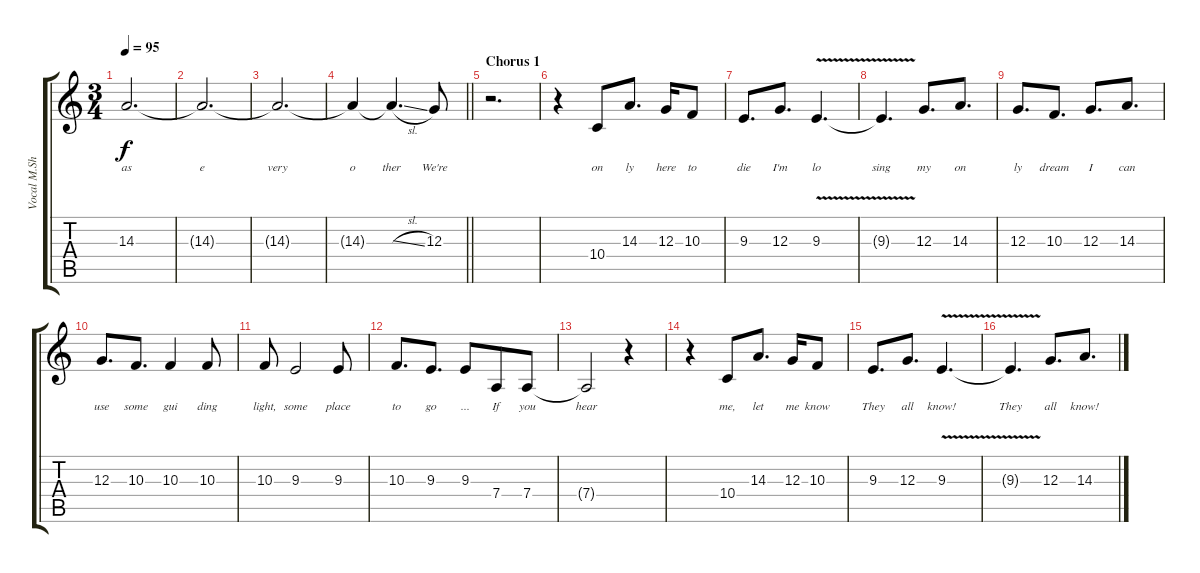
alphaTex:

\track ("Vocal M.Shadows" "Vocal M.Sh") {instrument oboe}
\staff {score tabs}
\tuning (E4 B3 G3 D3 A2 D2) {hide}
\ts (3 4)
\tempo 95
\clef g2
\ks c
14.3.2{d lyrics (0 "as") lyrics (1 "") lyrics (2 "") lyrics (3 "") lyrics (4 "") dy f} |
14.3{t}.2{d lyrics (0 "e") lyrics (1 "") lyrics (2 "") lyrics (3 "") lyrics (4 "")} |
14.3{t}.2{d lyrics (0 "very") lyrics (1 "") lyrics (2 "") lyrics (3 "") lyrics (4 "")} |
\barLineRight lightlight
14.3{t}.4{lyrics (0 "o") lyrics (1 "") lyrics (2 "") lyrics (3 "") lyrics (4 "")} 14.3{sl t}.4{d lyrics (0 "ther") lyrics (1 "") lyrics (2 "") lyrics (3 "") lyrics (4 "")} 12.3.8{lyrics (0 "We're") lyrics (1 "") lyrics (2 "") lyrics (3 "") lyrics (4 "")} |
\section ("" "Chorus 1")
r.2{d} |
r.4 10.4.8{lyrics (0 "on") lyrics (1 "") lyrics (2 "") lyrics (3 "") lyrics (4 "")} 14.3.8{d lyrics (0 "ly") lyrics (1 "") lyrics (2 "") lyrics (3 "") lyrics (4 "")} 12.3.16{lyrics (0 "here") lyrics (1 "") lyrics (2 "") lyrics (3 "") lyrics (4 "")} 10.3.8{lyrics (0 "to") lyrics (1 "") lyrics (2 "") lyrics (3 "") lyrics (4 "")} |
9.3.8{d lyrics (0 "die") lyrics (1 "") lyrics (2 "") lyrics (3 "") lyrics (4 "")} 12.3.8{d lyrics (0 "I'm") lyrics (1 "") lyrics (2 "") lyrics (3 "") lyrics (4 "")} 9.3{v}.4{d lyrics (0 "lo") lyrics (1 "") lyrics (2 "") lyrics (3 "") lyrics (4 "")} |
9.3{t}.4{d lyrics (0 "sing") lyrics (1 "") lyrics (2 "") lyrics (3 "") lyrics (4 "")} 12.3.8{d lyrics (0 "my") lyrics (1 "") lyrics (2 "") lyrics (3 "") lyrics (4 "") beam merge} 14.3.8{d lyrics (0 "on") lyrics (1 "") lyrics (2 "") lyrics (3 "") lyrics (4 "")} |
12.3.8{d lyrics (0 "ly") lyrics (1 "") lyrics (2 "") lyrics (3 "") lyrics (4 "")} 10.3.8{d lyrics (0 "dream") lyrics (1 "") lyrics (2 "") lyrics (3 "") lyrics (4 "")} 12.3.8{d lyrics (0 "I") lyrics (1 "") lyrics (2 "") lyrics (3 "") lyrics (4 "") beam merge} 14.3.8{d lyrics (0 "can") lyrics (1 "") lyrics (2 "") lyrics (3 "") lyrics (4 "")} |
12.3.8{d lyrics (0 "use") lyrics (1 "") lyrics (2 "") lyrics (3 "") lyrics (4 "")} 10.3.8{d lyrics (0 "some") lyrics (1 "") lyrics (2 "") lyrics (3 "") lyrics (4 "")} 10.3.4{lyrics (0 "gui") lyrics (1 "") lyrics (2 "") lyrics (3 "") lyrics (4 "")} 10.3.8{lyrics (0 "ding") lyrics (1 "") lyrics (2 "") lyrics (3 "") lyrics (4 "")} |
10.3.8{lyrics (0 "light,") lyrics (1 "") lyrics (2 "") lyrics (3 "") lyrics (4 "")} 9.3.2{lyrics (0 "some") lyrics (1 "") lyrics (2 "") lyrics (3 "") lyrics (4 "")} 9.3.8{lyrics (0 "place") lyrics (1 "") lyrics (2 "") lyrics (3 "") lyrics (4 "")} |
10.3.8{d lyrics (0 "to") lyrics (1 "") lyrics (2 "") lyrics (3 "") lyrics (4 "")} 9.3.8{d lyrics (0 "go") lyrics (1 "") lyrics (2 "") lyrics (3 "") lyrics (4 "")} 9.3.8{lyrics (0 "...") lyrics (1 "") lyrics (2 "") lyrics (3 "") lyrics (4 "") beam merge} 7.4.8{lyrics (0 "If") lyrics (1 "") lyrics (2 "") lyrics (3 "") lyrics (4 "")} 7.4.8{lyrics (0 "you") lyrics (1 "") lyrics (2 "") lyrics (3 "") lyrics (4 "")} |
7.4{t}.2{lyrics (0 "hear") lyrics (1 "") lyrics (2 "") lyrics (3 "") lyrics (4 "")} r.4 |
r.4 10.4.8{lyrics (0 "me,") lyrics (1 "") lyrics (2 "") lyrics (3 "") lyrics (4 "")} 14.3.8{d lyrics (0 "let") lyrics (1 "") lyrics (2 "") lyrics (3 "") lyrics (4 "")} 12.3.16{lyrics (0 "me") lyrics (1 "") lyrics (2 "") lyrics (3 "") lyrics (4 "")} 10.3.8{lyrics (0 "know") lyrics (1 "") lyrics (2 "") lyrics (3 "") lyrics (4 "")} |
9.3.8{d lyrics (0 "They") lyrics (1 "") lyrics (2 "") lyrics (3 "") lyrics (4 "")} 12.3.8{d lyrics (0 "all") lyrics (1 "") lyrics (2 "") lyrics (3 "") lyrics (4 "")} 9.3{v}.4{d lyrics (0 "know!") lyrics (1 "") lyrics (2 "") lyrics (3 "") lyrics (4 "")} |
9.3{t}.4{d lyrics (0 "They") lyrics (1 "") lyrics (2 "") lyrics (3 "") lyrics (4 "")} 12.3.8{d lyrics (0 "all") lyrics (1 "") lyrics (2 "") lyrics (3 "") lyrics (4 "") beam merge} 14.3.8{d lyrics (0 "know!") lyrics (1 "") lyrics (2 "") lyrics (3 "") lyrics (4 "")}
